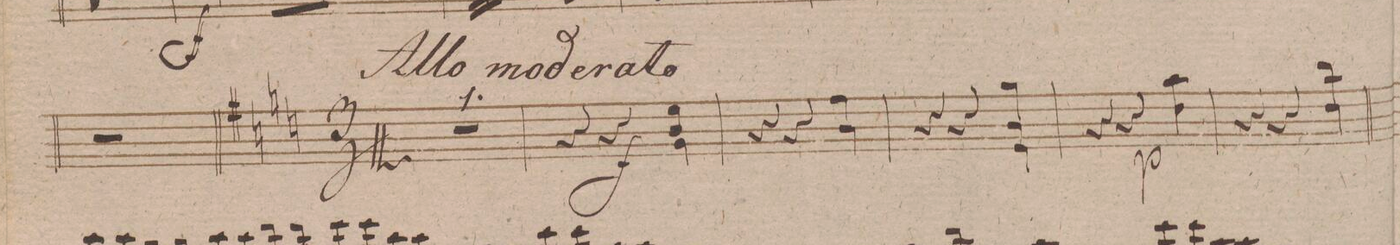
**kern	**dynam
*I"Violino 1mo	*
*clefG2	*
*k[f#c#g#d#]	*
*met(c|)	*
*M2/2	*
1r	.
=181||	=181||
*kcancel	*
*k[f#]	*
*M3/4	*
2.r	.
=182	=182
4r	.
4r	.
4ee\ 4b\ 4g\	f
=183	=183
4r	.
4r	.
4ff#\ 4b\	.
=184	=184
4r	.
4r	.
4gg\ 4b\ 4e\	.
=185	=185
4r	.
4r	p
4aa\ 4dd\	.
=186	=186
4r	.
4r	.
4bb\ 4dd\	.
=187	=187
*-	*-
